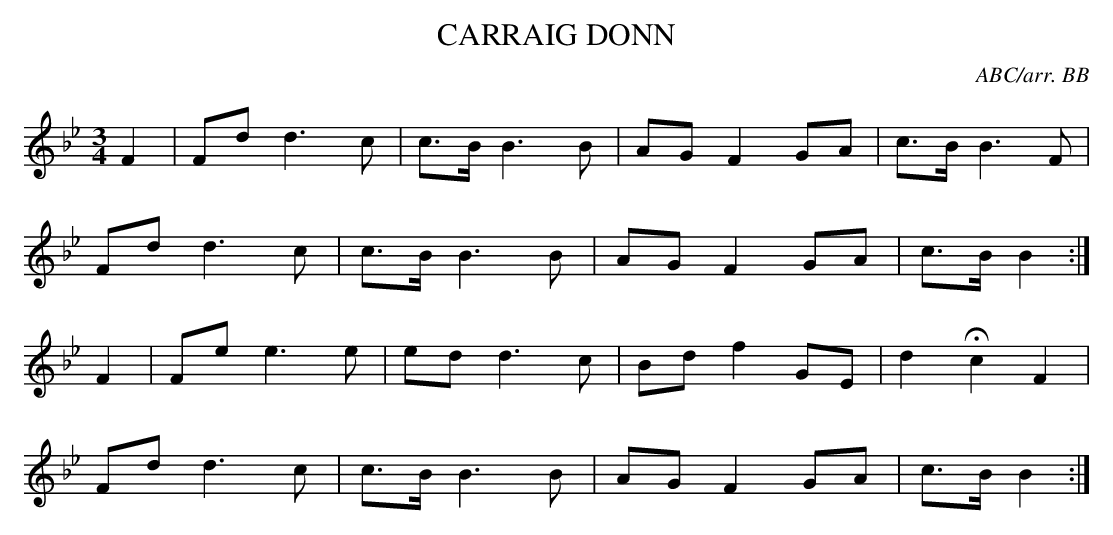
X:1
T:CARRAIG DONN
C:ABC/arr. BB
Denny Lane. Its original name was "Lament for the Irish Maiden".
The song version is AB (= no repeats).
L:1/8
M:3/4
K:Bb
F2|Fdd3c|c>BB3B|AGF2GA|c>BB3F|
Fdd3c|c>BB3B|AGF2GA|c>BB2:|
F2|Fe e3e|edd3c|Bdf2 GE|d2Hc2F2|
Fdd3c|c>BB3B|AGF2GA|c>BB2:|
